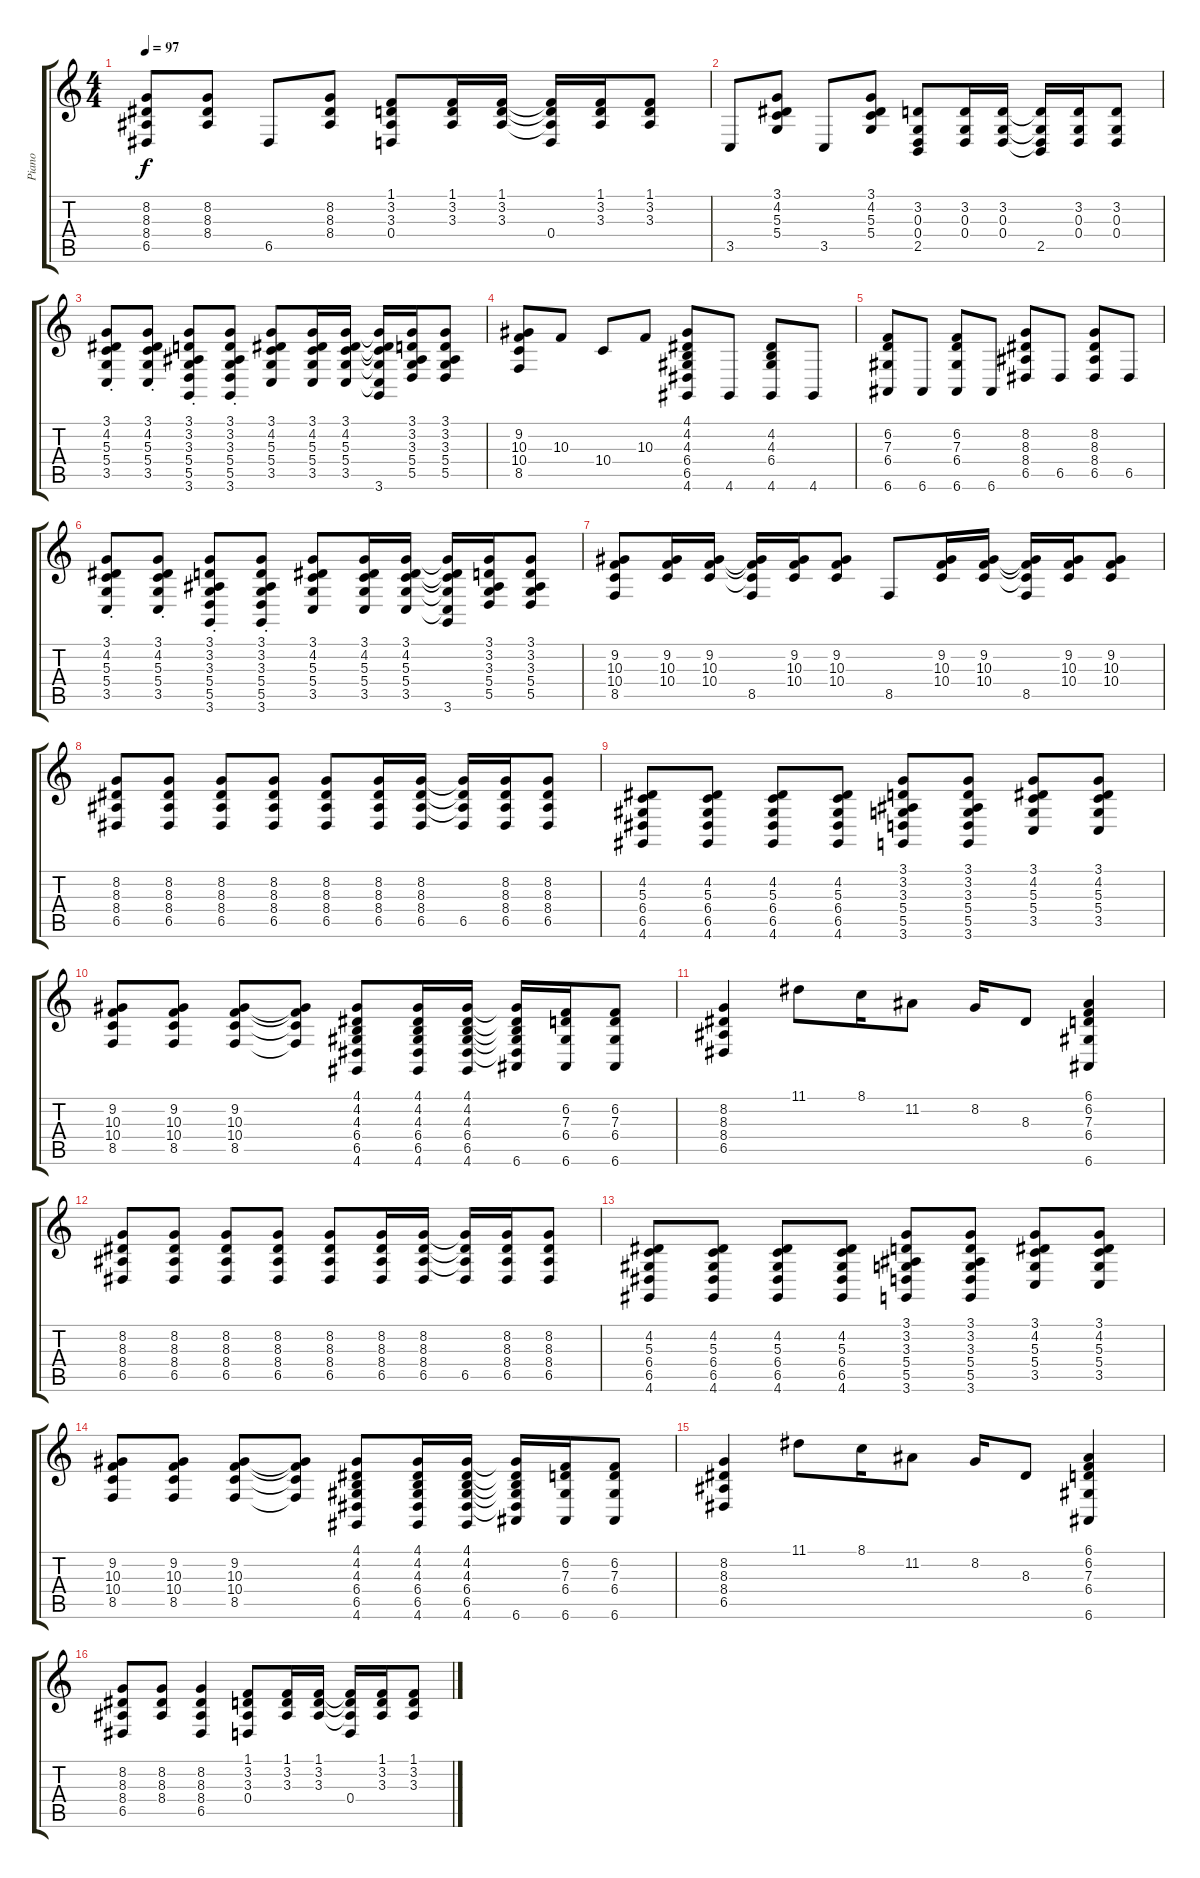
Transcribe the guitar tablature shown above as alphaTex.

\track ("Piano" "Piano") {instrument brightacousticpiano}
\staff {score tabs}
\tuning (E4 B3 G3 D3 A2 E2) {hide}
\ts (4 4)
\tempo 97
\clef g2
\ks c
(8.2 8.3 8.4 6.5).8{dy f} (8.2 8.3 8.4).8 6.5.8 (8.2 8.3 8.4).8 (1.1 3.2 3.3 0.4).8 (1.1 3.2 3.3).16 (1.1 3.2 3.3).16 (1.1{t} 3.2{t} 3.3{t} 0.4).16 (1.1 3.2 3.3).16 (1.1 3.2 3.3).8 |
3.5.8 (3.1 4.2 5.3 5.4).8 3.5.8 (3.1 4.2 5.3 5.4).8 (3.2 0.3 0.4 2.5).8 (3.2 0.3 0.4).16 (3.2 0.3 0.4).16 (3.2{t} 0.3{t} 0.4{t} 2.5).16 (3.2 0.3 0.4).16 (3.2 0.3 0.4).8 |
(3.1{st} 4.2 5.3 5.4 3.5).8 (3.1{st} 4.2 5.3 5.4 3.5).8 (3.1{st} 3.2 3.3 5.4 5.5 3.6).8 (3.1{st} 3.2 3.3 5.4 5.5 3.6).8 (3.1 4.2 5.3 5.4 3.5).8 (3.1 4.2 5.3 5.4 3.5).16 (3.1 4.2 5.3 5.4 3.5).16 (3.1{t} 4.2{t} 5.3{t} 5.4{t} 3.5{t} 3.6).16 (3.1 3.2 3.3 5.4 5.5).16 (3.1 3.2 3.3 5.4 5.5).8 |
(9.2 10.3 10.4 8.5).8 10.3.8 10.4.8 10.3.8 (4.1 4.2 4.3 6.4 6.5 4.6).8 4.6.8 (4.2 4.3 6.4 4.6).8 4.6.8 |
(6.2 7.3 6.4 6.6).8 6.6.8 (6.2 7.3 6.4 6.6).8 6.6.8 (8.2 8.3 8.4 6.5).8 6.5.8 (8.2 8.3 8.4 6.5).8 6.5.8 |
(3.1{st} 4.2 5.3 5.4 3.5).8 (3.1{st} 4.2 5.3 5.4 3.5).8 (3.1{st} 3.2 3.3 5.4 5.5 3.6).8 (3.1{st} 3.2 3.3 5.4 5.5 3.6).8 (3.1 4.2 5.3 5.4 3.5).8 (3.1 4.2 5.3 5.4 3.5).16 (3.1 4.2 5.3 5.4 3.5).16 (3.1{t} 4.2{t} 5.3{t} 5.4{t} 3.5{t} 3.6).16 (3.1 3.2 3.3 5.4 5.5).16 (3.1 3.2 3.3 5.4 5.5).8 |
(9.2 10.3 10.4 8.5).8 (9.2 10.3 10.4).16 (9.2 10.3 10.4).16 (9.2{t} 10.3{t} 10.4{t} 8.5).16 (9.2 10.3 10.4).16 (9.2 10.3 10.4).8 8.5.8 (9.2 10.3 10.4).16 (9.2 10.3 10.4).16 (9.2{t} 10.3{t} 10.4{t} 8.5).16 (9.2 10.3 10.4).16 (9.2 10.3 10.4).8 |
(8.2 8.3 8.4 6.5).8 (8.2 8.3 8.4 6.5).8 (8.2 8.3 8.4 6.5).8 (8.2 8.3 8.4 6.5).8 (8.2 8.3 8.4 6.5).8 (8.2 8.3 8.4 6.5).16 (8.2 8.3 8.4 6.5).16 (8.2{t} 8.3{t} 8.4{t} 6.5).16 (8.2 8.3 8.4 6.5).16 (8.2 8.3 8.4 6.5).8 |
(4.2 5.3 6.4 6.5 4.6).8 (4.2 5.3 6.4 6.5 4.6).8 (4.2 5.3 6.4 6.5 4.6).8 (4.2 5.3 6.4 6.5 4.6).8 (3.1 3.2 3.3 5.4 5.5 3.6).8 (3.1 3.2 3.3 5.4 5.5 3.6).8 (3.1 4.2 5.3 5.4 3.5).8 (3.1 4.2 5.3 5.4 3.5).8 |
(9.2 10.3 10.4 8.5).8 (9.2 10.3 10.4 8.5).8 (9.2 10.3 10.4 8.5).8 (9.2{t} 10.3{t} 10.4{t} 8.5{t}).8 (4.1 4.2 4.3 6.4 6.5 4.6).8 (4.1 4.2 4.3 6.4 6.5 4.6).16 (4.1 4.2 4.3 6.4 6.5 4.6).16 (4.1{t} 4.2{t} 4.3{t} 6.4{t} 6.5{t} 6.6).16 (6.2 7.3 6.4 6.6).16 (6.2 7.3 6.4 6.6).8 |
(8.2 8.3 8.4 6.5).4 11.1.8 8.1.16 11.2.8 8.2.16 8.3.8 (6.1 6.2 7.3 6.4 6.6).4 |
(8.2 8.3 8.4 6.5).8 (8.2 8.3 8.4 6.5).8 (8.2 8.3 8.4 6.5).8 (8.2 8.3 8.4 6.5).8 (8.2 8.3 8.4 6.5).8 (8.2 8.3 8.4 6.5).16 (8.2 8.3 8.4 6.5).16 (8.2{t} 8.3{t} 8.4{t} 6.5).16 (8.2 8.3 8.4 6.5).16 (8.2 8.3 8.4 6.5).8 |
(4.2 5.3 6.4 6.5 4.6).8 (4.2 5.3 6.4 6.5 4.6).8 (4.2 5.3 6.4 6.5 4.6).8 (4.2 5.3 6.4 6.5 4.6).8 (3.1 3.2 3.3 5.4 5.5 3.6).8 (3.1 3.2 3.3 5.4 5.5 3.6).8 (3.1 4.2 5.3 5.4 3.5).8 (3.1 4.2 5.3 5.4 3.5).8 |
(9.2 10.3 10.4 8.5).8 (9.2 10.3 10.4 8.5).8 (9.2 10.3 10.4 8.5).8 (9.2{t} 10.3{t} 10.4{t} 8.5{t}).8 (4.1 4.2 4.3 6.4 6.5 4.6).8 (4.1 4.2 4.3 6.4 6.5 4.6).16 (4.1 4.2 4.3 6.4 6.5 4.6).16 (4.1{t} 4.2{t} 4.3{t} 6.4{t} 6.5{t} 6.6).16 (6.2 7.3 6.4 6.6).16 (6.2 7.3 6.4 6.6).8 |
(8.2 8.3 8.4 6.5).4 11.1.8 8.1.16 11.2.8 8.2.16 8.3.8 (6.1 6.2 7.3 6.4 6.6).4 |
(8.2 8.3 8.4 6.5).8 (8.2 8.3 8.4).8 (8.2 8.3 8.4 6.5).4 (1.1 3.2 3.3 0.4).8 (1.1 3.2 3.3).16 (1.1 3.2 3.3).16 (1.1{t} 3.2{t} 3.3{t} 0.4).16 (1.1 3.2 3.3).16 (1.1 3.2 3.3).8
